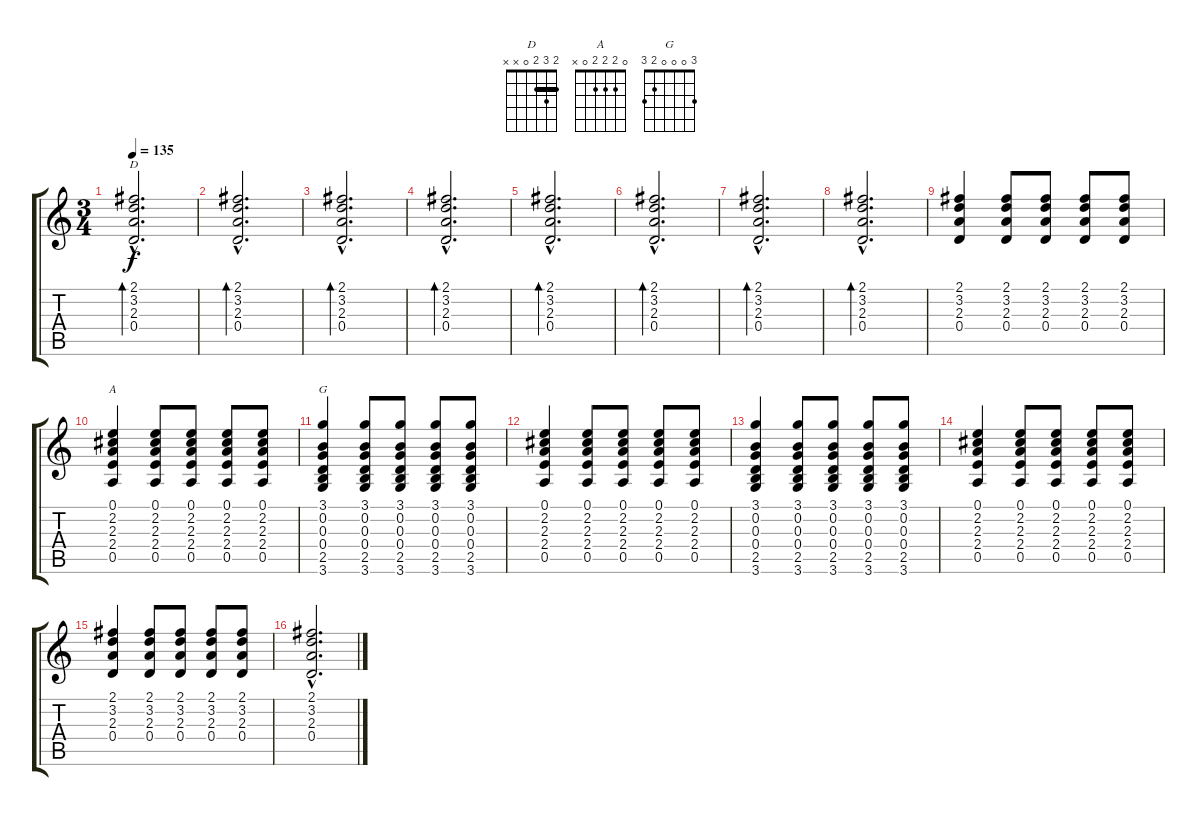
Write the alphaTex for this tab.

\track "" {instrument acousticguitarsteel}
\staff {score tabs}
\tuning (E4 B3 G3 D3 A2 E2) {hide}
\chord ("D" 2 3 2 0 x x) {barre 2}
\chord ("A" 0 2 2 2 0 x)
\chord ("G" 3 0 0 0 2 3)
\ts (3 4)
\tempo 135
\clef g2
\ks c
(2.1{hac} 3.2{hac} 2.3{hac} 0.4{hac}).2{d bd 480 ch "D" dy f instrument acousticguitarsteel} |
(2.1{hac} 3.2{hac} 2.3{hac} 0.4{hac}).2{d bd 480} |
(2.1{hac} 3.2{hac} 2.3{hac} 0.4{hac}).2{d bd 480} |
(2.1{hac} 3.2{hac} 2.3{hac} 0.4{hac}).2{d bd 480} |
(2.1{hac} 3.2{hac} 2.3{hac} 0.4{hac}).2{d bd 480} |
(2.1{hac} 3.2{hac} 2.3{hac} 0.4{hac}).2{d bd 480} |
(2.1{hac} 3.2{hac} 2.3{hac} 0.4{hac}).2{d bd 480} |
(2.1{hac} 3.2{hac} 2.3{hac} 0.4{hac}).2{d bd 480} |
(2.1 3.2 2.3 0.4).4 (2.1 3.2 2.3 0.4).8 (2.1 3.2 2.3 0.4).8 (2.1 3.2 2.3 0.4).8 (2.1 3.2 2.3 0.4).8 |
(0.1 2.2 2.3 2.4 0.5).4{ch "A"} (0.1 2.2 2.3 2.4 0.5).8 (0.1 2.2 2.3 2.4 0.5).8 (0.1 2.2 2.3 2.4 0.5).8 (0.1 2.2 2.3 2.4 0.5).8 |
(3.1 0.2 0.3 0.4 2.5 3.6).4{ch "G"} (3.1 0.2 0.3 0.4 2.5 3.6).8 (3.1 0.2 0.3 0.4 2.5 3.6).8 (3.1 0.2 0.3 0.4 2.5 3.6).8 (3.1 0.2 0.3 0.4 2.5 3.6).8 |
(0.1 2.2 2.3 2.4 0.5).4 (0.1 2.2 2.3 2.4 0.5).8 (0.1 2.2 2.3 2.4 0.5).8 (0.1 2.2 2.3 2.4 0.5).8 (0.1 2.2 2.3 2.4 0.5).8 |
(3.1 0.2 0.3 0.4 2.5 3.6).4 (3.1 0.2 0.3 0.4 2.5 3.6).8 (3.1 0.2 0.3 0.4 2.5 3.6).8 (3.1 0.2 0.3 0.4 2.5 3.6).8 (3.1 0.2 0.3 0.4 2.5 3.6).8 |
(0.1 2.2 2.3 2.4 0.5).4 (0.1 2.2 2.3 2.4 0.5).8 (0.1 2.2 2.3 2.4 0.5).8 (0.1 2.2 2.3 2.4 0.5).8 (0.1 2.2 2.3 2.4 0.5).8 |
(2.1 3.2 2.3 0.4).4 (2.1 3.2 2.3 0.4).8 (2.1 3.2 2.3 0.4).8 (2.1 3.2 2.3 0.4).8 (2.1 3.2 2.3 0.4).8 |
(2.1{hac} 3.2{hac} 2.3{hac} 0.4{hac}).2{d}
